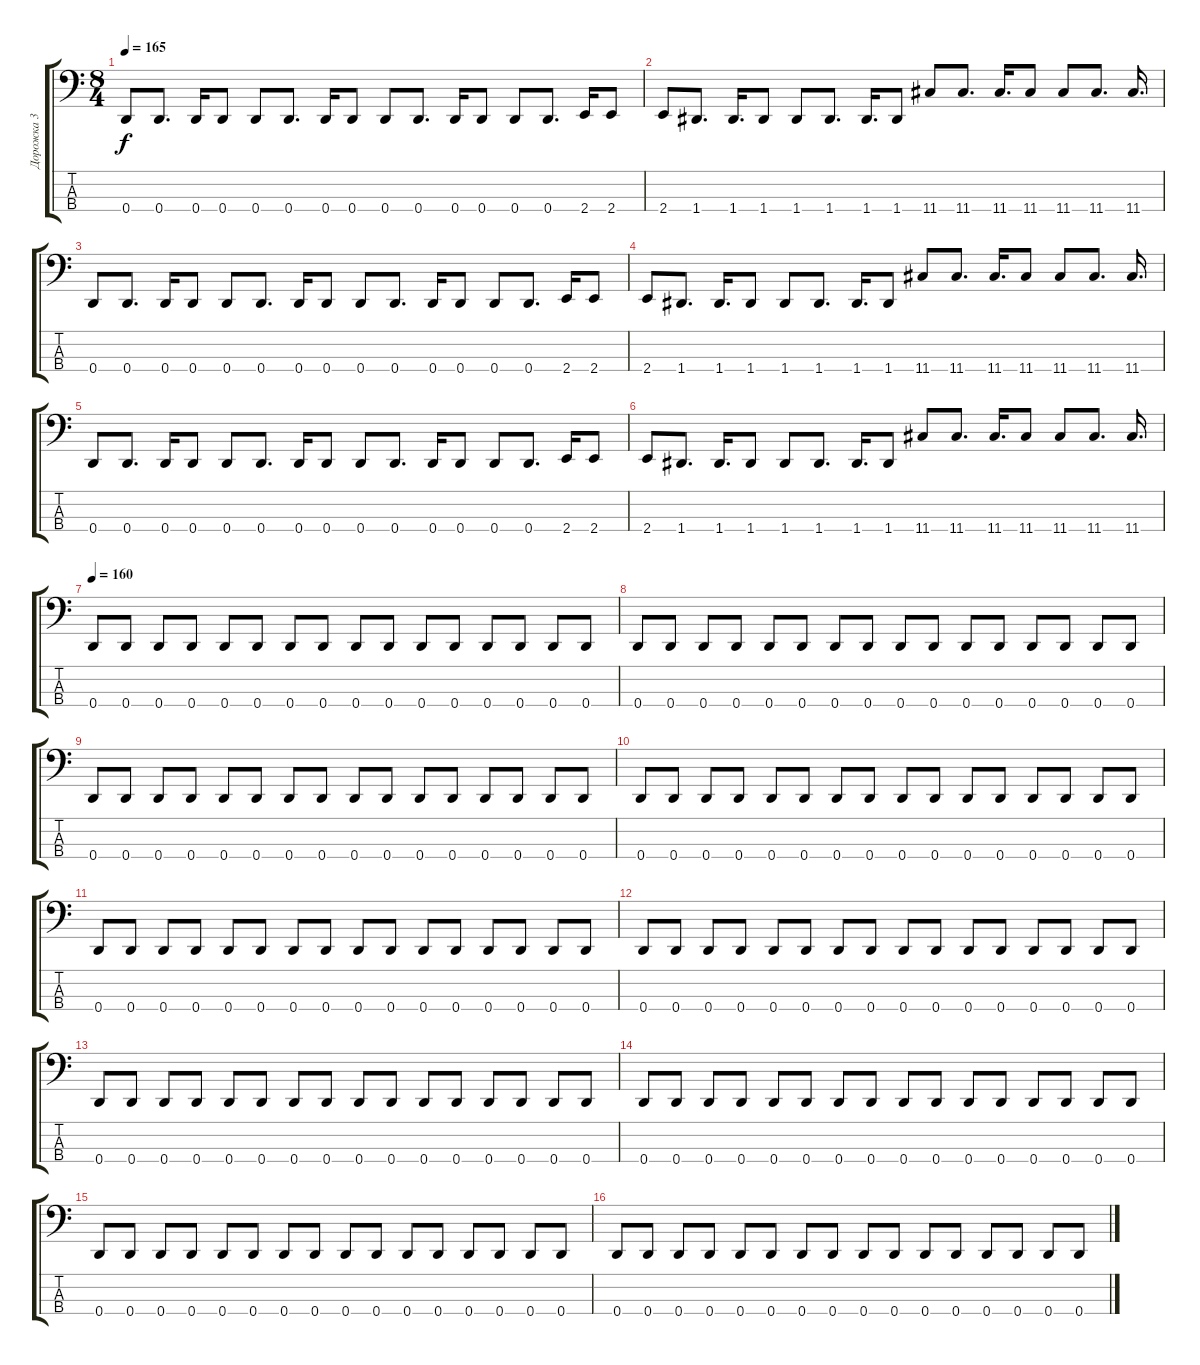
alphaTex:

\track ("Дорожка 3" "Дорожка 3") {instrument electricbassfinger}
\staff {score tabs}
\tuning (F2 C2 G1 D1) {hide}
\ts (8 4)
\tempo 165
\clef f4
\ks c
0.4.8{dy f} 0.4.8{d} 0.4.16 0.4.8 0.4.8 0.4.8{d} 0.4.16 0.4.8 0.4.8 0.4.8{d} 0.4.16 0.4.8 0.4.8 0.4.8{d} 2.4.16 2.4.8 |
2.4.8 1.4.8{d} 1.4.16{d} 1.4.8 1.4.8 1.4.8{d} 1.4.16{d} 1.4.8 11.4.8 11.4.8{d} 11.4.16{d} 11.4.8 11.4.8 11.4.8{d} 11.4.16{d} |
0.4.8 0.4.8{d} 0.4.16 0.4.8 0.4.8 0.4.8{d} 0.4.16 0.4.8 0.4.8 0.4.8{d} 0.4.16 0.4.8 0.4.8 0.4.8{d} 2.4.16 2.4.8 |
2.4.8 1.4.8{d} 1.4.16{d} 1.4.8 1.4.8 1.4.8{d} 1.4.16{d} 1.4.8 11.4.8 11.4.8{d} 11.4.16{d} 11.4.8 11.4.8 11.4.8{d} 11.4.16{d} |
0.4.8 0.4.8{d} 0.4.16 0.4.8 0.4.8 0.4.8{d} 0.4.16 0.4.8 0.4.8 0.4.8{d} 0.4.16 0.4.8 0.4.8 0.4.8{d} 2.4.16 2.4.8 |
2.4.8 1.4.8{d} 1.4.16{d} 1.4.8 1.4.8 1.4.8{d} 1.4.16{d} 1.4.8 11.4.8 11.4.8{d} 11.4.16{d} 11.4.8 11.4.8 11.4.8{d} 11.4.16{d} |
\tempo 160
0.4.8 0.4.8 0.4.8 0.4.8 0.4.8 0.4.8 0.4.8 0.4.8 0.4.8 0.4.8 0.4.8 0.4.8 0.4.8 0.4.8 0.4.8 0.4.8 |
0.4.8 0.4.8 0.4.8 0.4.8 0.4.8 0.4.8 0.4.8 0.4.8 0.4.8 0.4.8 0.4.8 0.4.8 0.4.8 0.4.8 0.4.8 0.4.8 |
0.4.8 0.4.8 0.4.8 0.4.8 0.4.8 0.4.8 0.4.8 0.4.8 0.4.8 0.4.8 0.4.8 0.4.8 0.4.8 0.4.8 0.4.8 0.4.8 |
0.4.8 0.4.8 0.4.8 0.4.8 0.4.8 0.4.8 0.4.8 0.4.8 0.4.8 0.4.8 0.4.8 0.4.8 0.4.8 0.4.8 0.4.8 0.4.8 |
0.4.8 0.4.8 0.4.8 0.4.8 0.4.8 0.4.8 0.4.8 0.4.8 0.4.8 0.4.8 0.4.8 0.4.8 0.4.8 0.4.8 0.4.8 0.4.8 |
0.4.8 0.4.8 0.4.8 0.4.8 0.4.8 0.4.8 0.4.8 0.4.8 0.4.8 0.4.8 0.4.8 0.4.8 0.4.8 0.4.8 0.4.8 0.4.8 |
0.4.8 0.4.8 0.4.8 0.4.8 0.4.8 0.4.8 0.4.8 0.4.8 0.4.8 0.4.8 0.4.8 0.4.8 0.4.8 0.4.8 0.4.8 0.4.8 |
0.4.8 0.4.8 0.4.8 0.4.8 0.4.8 0.4.8 0.4.8 0.4.8 0.4.8 0.4.8 0.4.8 0.4.8 0.4.8 0.4.8 0.4.8 0.4.8 |
0.4.8 0.4.8 0.4.8 0.4.8 0.4.8 0.4.8 0.4.8 0.4.8 0.4.8 0.4.8 0.4.8 0.4.8 0.4.8 0.4.8 0.4.8 0.4.8 |
0.4.8 0.4.8 0.4.8 0.4.8 0.4.8 0.4.8 0.4.8 0.4.8 0.4.8 0.4.8 0.4.8 0.4.8 0.4.8 0.4.8 0.4.8 0.4.8
